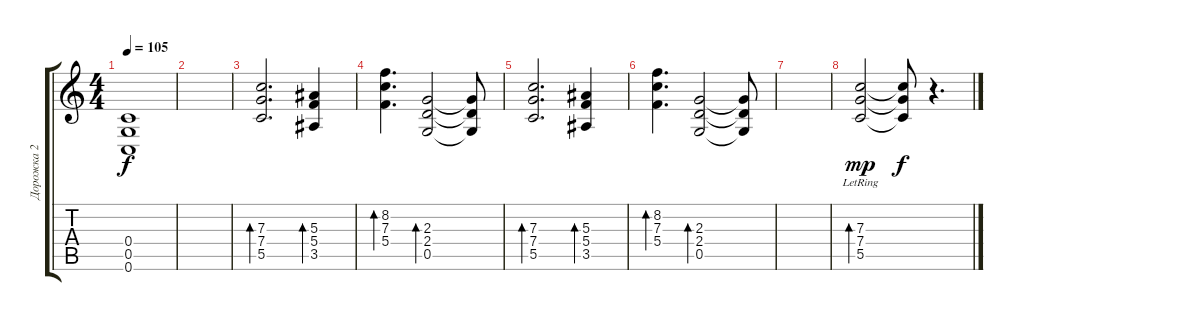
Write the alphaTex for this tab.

\track ("Дорожка 2" "Дорожка 2") {instrument overdrivenguitar}
\staff {score tabs}
\tuning (D4 A3 F3 C3 G2 C2) {hide}
\ts (4 4)
\tempo 105
\clef g2
\ks c
(0.4{t} 0.5{t} 0.6{t}).1{dy f} |
|
(7.3 7.4 5.5).2{d bd 240 volume 12 instrument electricguitarjazz} (5.3 5.4 3.5).4{bd 240} |
(8.2 7.3 5.4).4{d bd 240} (2.3 2.4 0.5).2{bd 240} (2.3{t} 2.4{t} 0.5{t}).8 |
(7.3 7.4 5.5).2{d bd 240} (5.3 5.4 3.5).4{bd 240} |
(8.2 7.3 5.4).4{d bd 240} (2.3 2.4 0.5).2{bd 240} (2.3{t} 2.4{t} 0.5{t}).8 |
|
(7.3{lr} 7.4{lr} 5.5{lr}).2{bd 240 dy mp} (7.3{t} 7.4{t} 5.5{t}).8{dy f} r.4{d}
